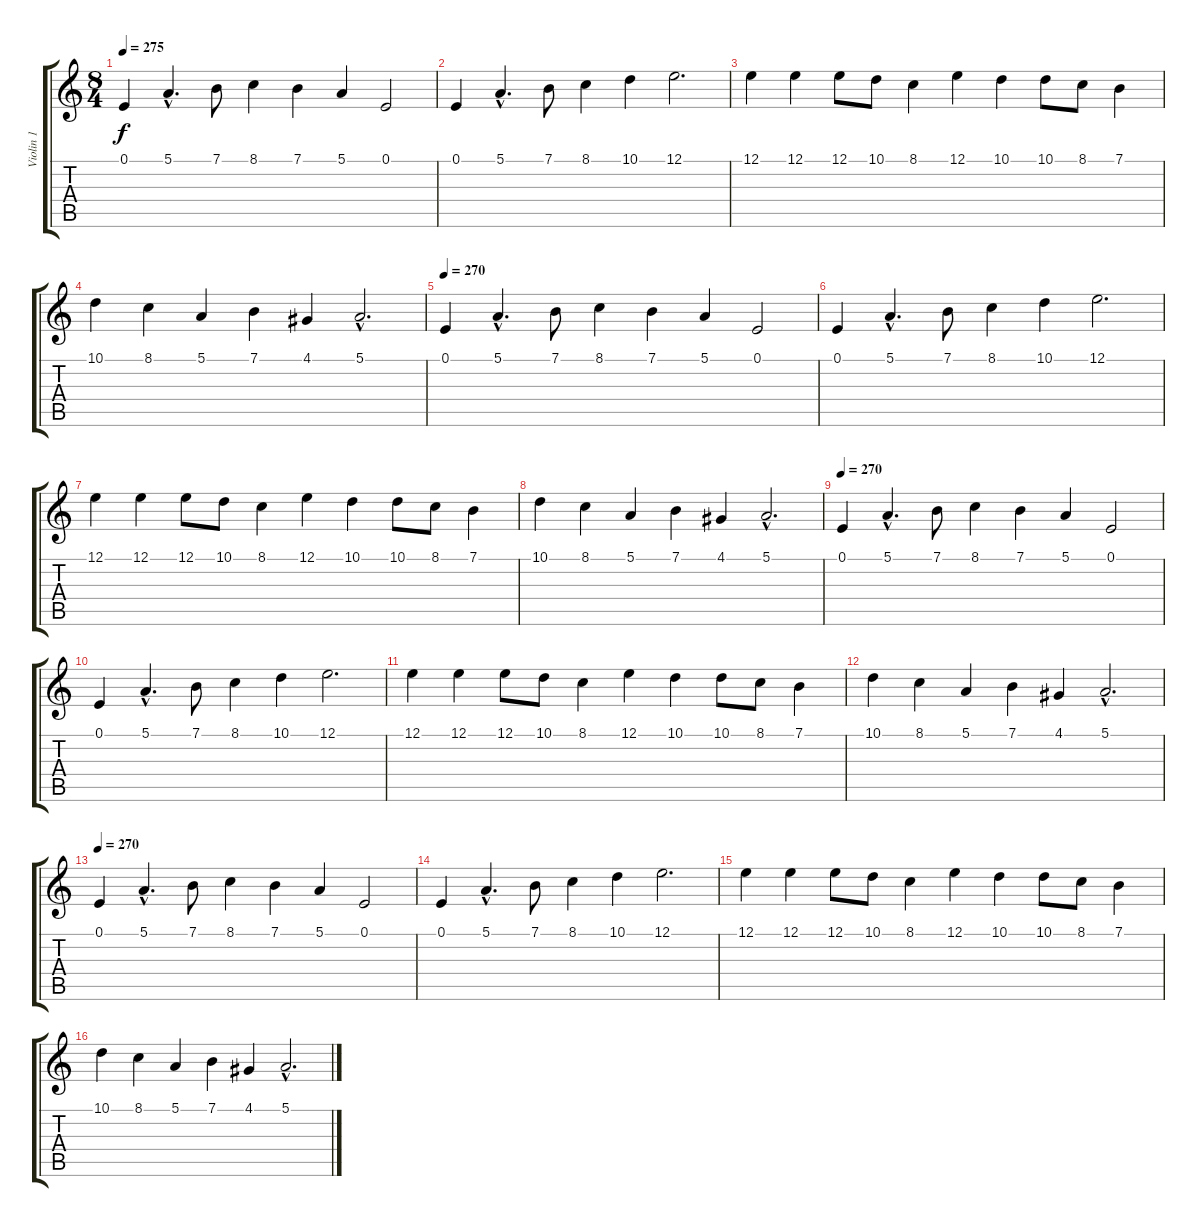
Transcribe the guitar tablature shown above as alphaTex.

\track ("Violin 1" "Violin 1") {instrument violin}
\staff {score tabs}
\tuning (E4 B3 G3 D3 A2 E2) {hide}
\ts (8 4)
\tempo 275
\clef g2
\ks c
0.1.4{dy f} 5.1{hac}.4{d} 7.1.8 8.1.4 7.1.4 5.1.4 0.1.2 |
0.1.4 5.1{hac}.4{d} 7.1.8 8.1.4 10.1.4 12.1.2{d} |
12.1.4 12.1.4 12.1.8 10.1.8 8.1.4 12.1.4 10.1.4 10.1.8 8.1.8 7.1.4 |
10.1.4 8.1.4 5.1.4 7.1.4 4.1.4 5.1{hac}.2{d} |
\tempo 270
0.1.4 5.1{hac}.4{d} 7.1.8 8.1.4 7.1.4 5.1.4 0.1.2 |
0.1.4 5.1{hac}.4{d} 7.1.8 8.1.4 10.1.4 12.1.2{d} |
12.1.4 12.1.4 12.1.8 10.1.8 8.1.4 12.1.4 10.1.4 10.1.8 8.1.8 7.1.4 |
10.1.4 8.1.4 5.1.4 7.1.4 4.1.4 5.1{hac}.2{d} |
\tempo 270
0.1.4 5.1{hac}.4{d} 7.1.8 8.1.4 7.1.4 5.1.4 0.1.2 |
0.1.4 5.1{hac}.4{d} 7.1.8 8.1.4 10.1.4 12.1.2{d} |
12.1.4 12.1.4 12.1.8 10.1.8 8.1.4 12.1.4 10.1.4 10.1.8 8.1.8 7.1.4 |
10.1.4 8.1.4 5.1.4 7.1.4 4.1.4 5.1{hac}.2{d} |
\tempo 270
0.1.4 5.1{hac}.4{d} 7.1.8 8.1.4 7.1.4 5.1.4 0.1.2 |
0.1.4 5.1{hac}.4{d} 7.1.8 8.1.4 10.1.4 12.1.2{d} |
12.1.4 12.1.4 12.1.8 10.1.8 8.1.4 12.1.4 10.1.4 10.1.8 8.1.8 7.1.4 |
10.1.4 8.1.4 5.1.4 7.1.4 4.1.4 5.1{hac}.2{d}
